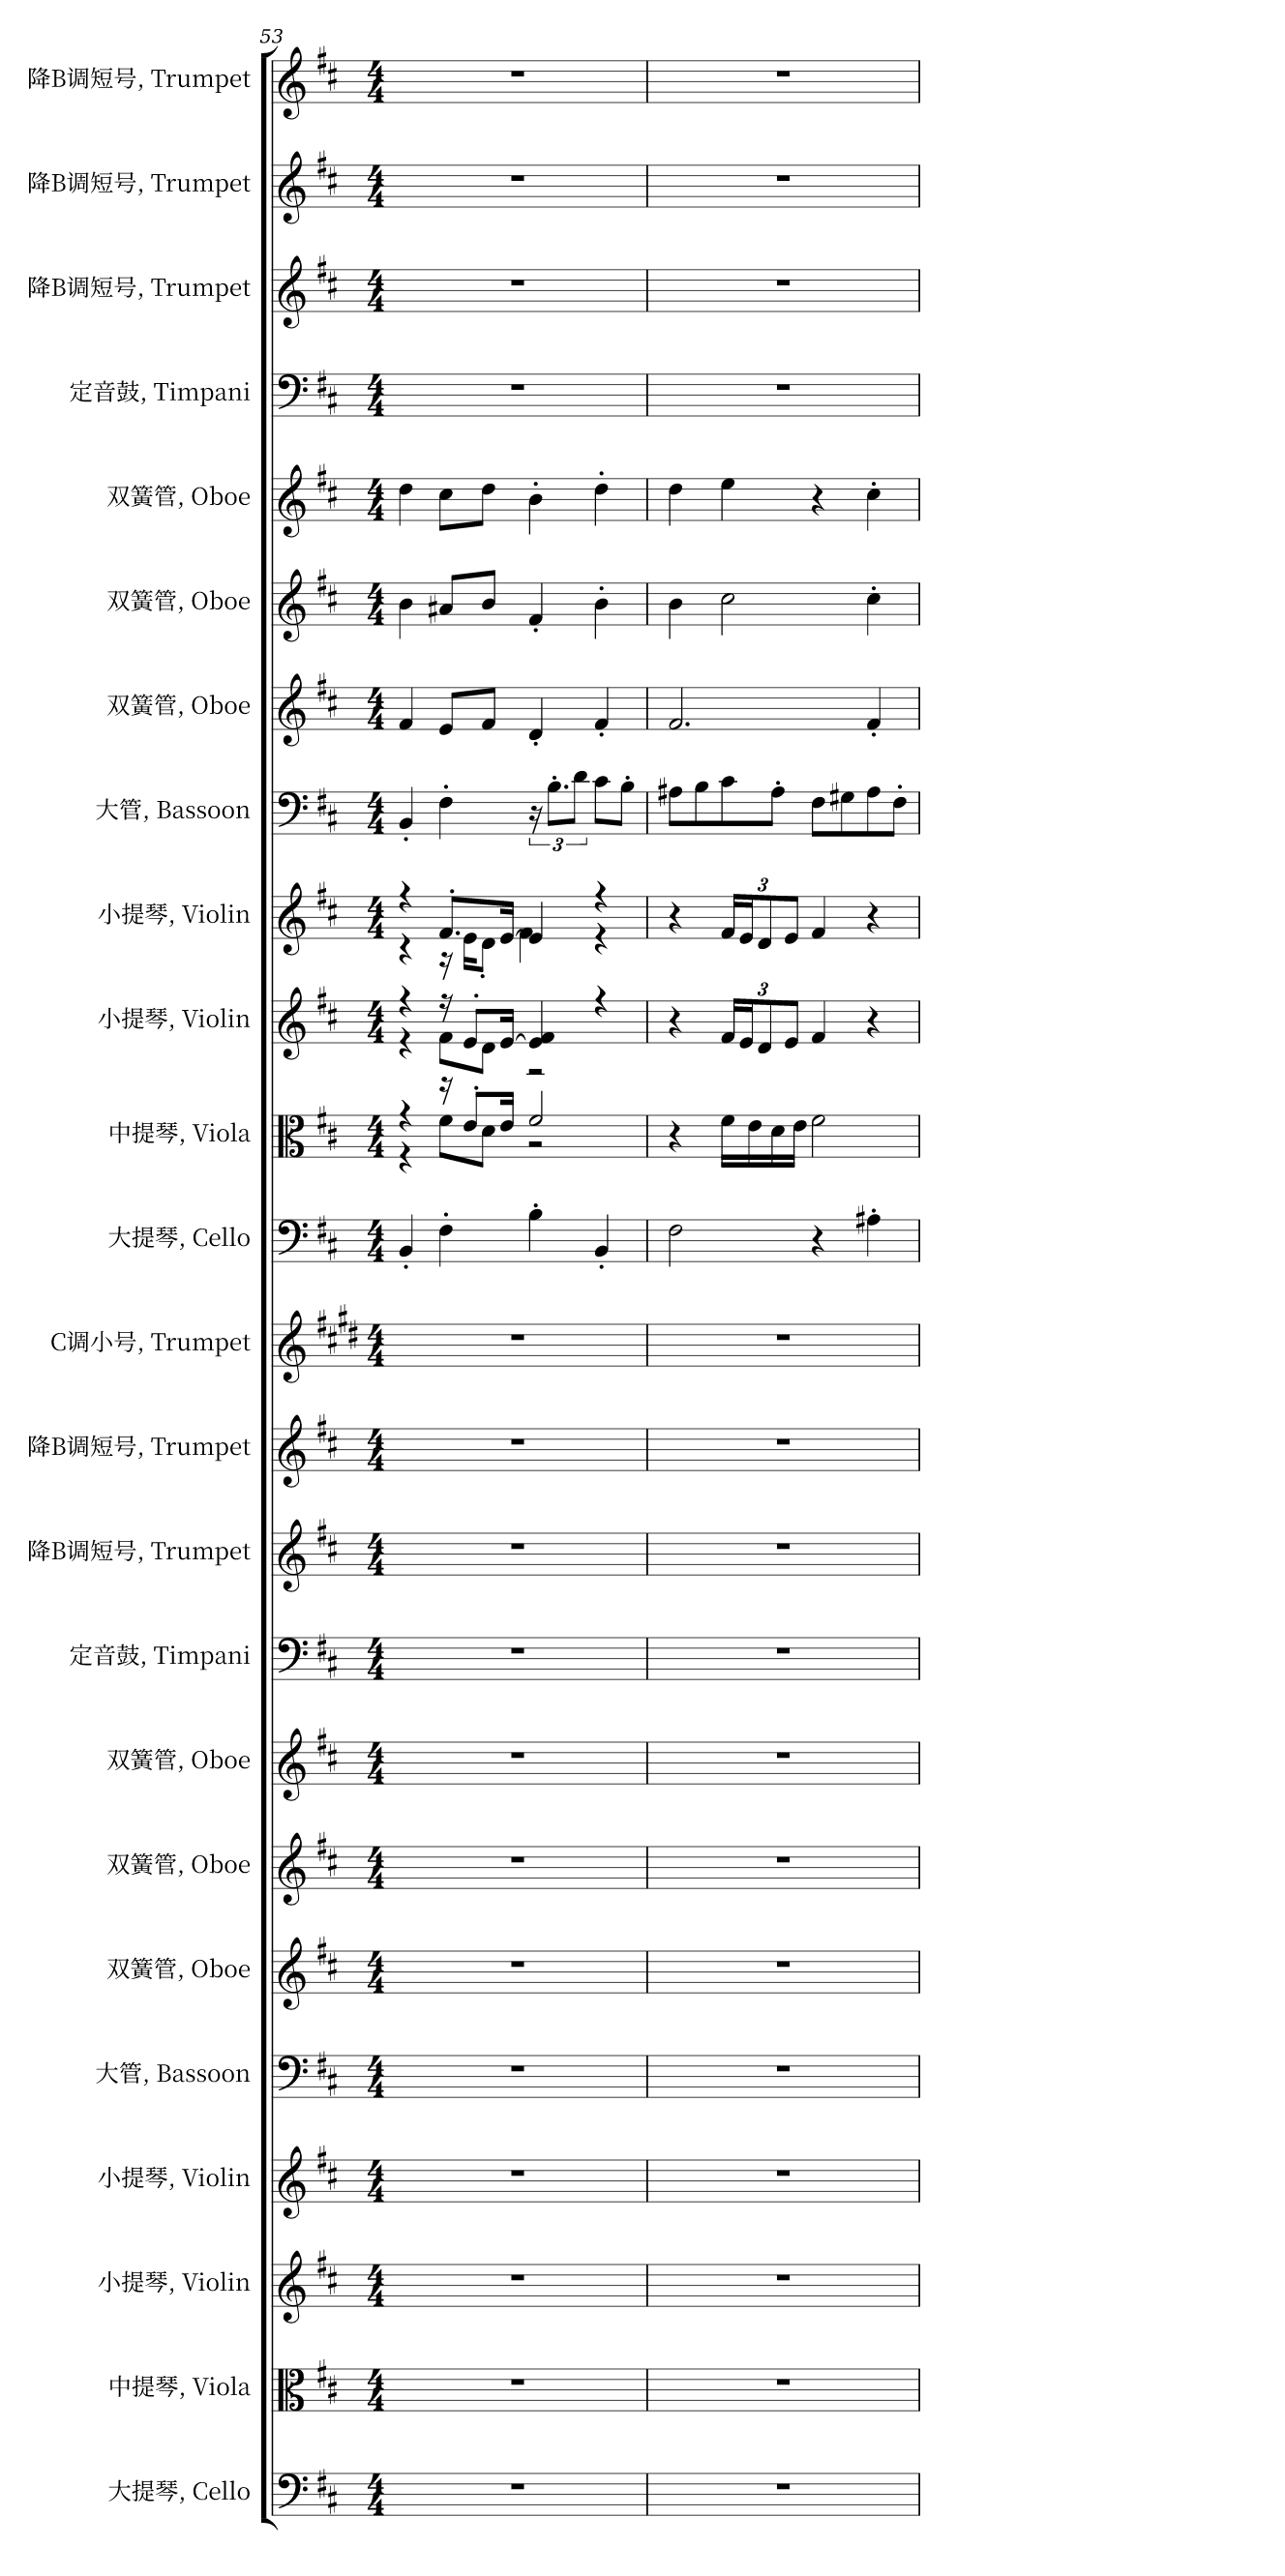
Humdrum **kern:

**kern	**kern	**kern	**kern	**kern	**kern	**kern	**kern	**kern	**kern	**kern	**kern	**kern	**kern	**kern	**kern	**kern	**kern	**kern	**kern	**kern	**kern	**kern	**kern
*part24	*part23	*part22	*part21	*part20	*part19	*part18	*part17	*part16	*part15	*part14	*part13	*part12	*part11	*part10	*part9	*part8	*part7	*part6	*part5	*part4	*part3	*part2	*part1
*staff24	*staff23	*staff22	*staff21	*staff20	*staff19	*staff18	*staff17	*staff16	*staff15	*staff14	*staff13	*staff12	*staff11	*staff10	*staff9	*staff8	*staff7	*staff6	*staff5	*staff4	*staff3	*staff2	*staff1
*I"大提琴, Cello	*I"中提琴, Viola	*I"小提琴, Violin	*I"小提琴, Violin	*I"大管, Bassoon	*I"双簧管, Oboe	*I"双簧管, Oboe	*I"双簧管, Oboe	*I"定音鼓, Timpani	*I"降B调短号, Trumpet	*I"降B调短号, Trumpet	*I"C调小号, Trumpet	*I"大提琴, Cello	*I"中提琴, Viola	*I"小提琴, Violin	*I"小提琴, Violin	*I"大管, Bassoon	*I"双簧管, Oboe	*I"双簧管, Oboe	*I"双簧管, Oboe	*I"定音鼓, Timpani	*I"降B调短号, Trumpet	*I"降B调短号, Trumpet	*I"降B调短号, Trumpet
*	*I'Vla.	*I'Vln.	*I'Vln.	*I'Bsn.	*I'Ob.	*I'Ob.	*I'Ob.	*I'Timp.	*	*	*I'C Tpt.	*	*I'Vla.	*I'Vln.	*I'Vln.	*I'Bsn.	*I'Ob.	*I'Ob.	*I'Ob.	*I'Timp.	*	*	*
*clefF4	*clefC3	*clefG2	*clefG2	*clefF4	*clefG2	*clefG2	*clefG2	*clefF4	*clefG2	*clefG2	*clefG2	*clefF4	*clefC3	*clefG2	*clefG2	*clefF4	*clefG2	*clefG2	*clefG2	*clefF4	*clefG2	*clefG2	*clefG2
*	*	*	*	*	*	*	*	*	*ITrd1c2	*ITrd1c2	*ITrd1c2	*	*	*	*	*	*	*	*	*	*ITrd1c2	*ITrd1c2	*ITrd1c2
*k[f#c#]	*k[f#c#]	*k[f#c#]	*k[f#c#]	*k[f#c#]	*k[f#c#]	*k[f#c#]	*k[f#c#]	*k[f#c#]	*k[]	*k[]	*k[f#c#]	*k[f#c#]	*k[f#c#]	*k[f#c#]	*k[f#c#]	*k[f#c#]	*k[f#c#]	*k[f#c#]	*k[f#c#]	*k[f#c#]	*k[]	*k[]	*k[]
*M4/4	*M4/4	*M4/4	*M4/4	*M4/4	*M4/4	*M4/4	*M4/4	*M4/4	*M4/4	*M4/4	*M4/4	*M4/4	*M4/4	*M4/4	*M4/4	*M4/4	*M4/4	*M4/4	*M4/4	*M4/4	*M4/4	*M4/4	*M4/4
=53	=53	=53	=53	=53	=53	=53	=53	=53	=53	=53	=53	=53	=53	=53	=53	=53	=53	=53	=53	=53	=53	=53	=53
*	*	*	*	*	*	*	*	*	*	*	*	*	*^	*^	*^	*	*	*	*	*	*	*	*
1r	1r	1r	1r	1r	1r	1r	1r	1r	1r	1r	1r	4BB'/	4r	4r	4r	4r	4r	4r	4BB'/	4f#/	4b\	4dd\	1r	1r	1r	1r
.	.	.	.	.	.	.	.	.	.	.	.	4F#'\	16r	8f#\L	16r	8f#\L	8.f#'/L	16r	4F#'\	8e/L	8a#X/L	8cc#\L	.	.	.	.
.	.	.	.	.	.	.	.	.	.	.	.	.	8e'/L	.	8e'/L	.	.	16e\KL	.	.	.	.	.	.	.	.
.	.	.	.	.	.	.	.	.	.	.	.	.	.	8d\J	.	8d\J	.	8d'\J	.	8f#/J	8b/J	8dd\J	.	.	.	.
.	.	.	.	.	.	.	.	.	.	.	.	.	16e/Jk	.	[16e/Jk	.	[16e/Jk	.	.	.	.	.	.	.	.	.
.	.	.	.	.	.	.	.	.	.	.	.	4B'\	2f#/	2r	4e/] 4f#/	2r	4e/]	4f#\	24r	4d'/	4f#'/	4b'\	.	.	.	.
.	.	.	.	.	.	.	.	.	.	.	.	.	.	.	.	.	.	.	12.B'\L	.	.	.	.	.	.	.
.	.	.	.	.	.	.	.	.	.	.	.	.	.	.	.	.	.	.	12d\J	.	.	.	.	.	.	.
.	.	.	.	.	.	.	.	.	.	.	.	4BB'/	.	.	4r	.	4r	4r	8c#\L	4f#'/	4b'\	4dd'\	.	.	.	.
.	.	.	.	.	.	.	.	.	.	.	.	.	.	.	.	.	.	.	8B'\J	.	.	.	.	.	.	.
*	*	*	*	*	*	*	*	*	*	*	*	*	*v	*v	*	*	*v	*v	*	*	*	*	*	*	*	*
*	*	*	*	*	*	*	*	*	*	*	*	*	*	*v	*v	*	*	*	*	*	*	*	*	*
=54	=54	=54	=54	=54	=54	=54	=54	=54	=54	=54	=54	=54	=54	=54	=54	=54	=54	=54	=54	=54	=54	=54	=54
1r	1r	1r	1r	1r	1r	1r	1r	1r	1r	1r	1r	2F#\	4r	4r	4r	8A#X\L	2.f#/	4b\	4dd\	1r	1r	1r	1r
.	.	.	.	.	.	.	.	.	.	.	.	.	.	.	.	8B\	.	.	.	.	.	.	.
*	*	*	*	*	*	*	*	*	*	*	*	*	*	*Xbrackettup	*Xbrackettup	*	*	*	*	*	*	*	*
.	.	.	.	.	.	.	.	.	.	.	.	.	16f#\LL	24f#/LL	24f#/LL	8c#\	.	2cc#\	4ee\	.	.	.	.
.	.	.	.	.	.	.	.	.	.	.	.	.	.	24e/J	24e/J	.	.	.	.	.	.	.	.
.	.	.	.	.	.	.	.	.	.	.	.	.	16e\	.	.	.	.	.	.	.	.	.	.
.	.	.	.	.	.	.	.	.	.	.	.	.	.	12d/	12d/	.	.	.	.	.	.	.	.
.	.	.	.	.	.	.	.	.	.	.	.	.	16d\	.	.	8A#'\J	.	.	.	.	.	.	.
.	.	.	.	.	.	.	.	.	.	.	.	.	.	12e/J	12e/J	.	.	.	.	.	.	.	.
.	.	.	.	.	.	.	.	.	.	.	.	.	16e\JJ	.	.	.	.	.	.	.	.	.	.
.	.	.	.	.	.	.	.	.	.	.	.	4r	2f#\	4f#/	4f#/	8F#\L	.	.	4r	.	.	.	.
.	.	.	.	.	.	.	.	.	.	.	.	.	.	.	.	8G#X\	.	.	.	.	.	.	.
.	.	.	.	.	.	.	.	.	.	.	.	4A#X'\	.	4r	4r	8A#\	4f#'/	4cc#'\	4cc#'\	.	.	.	.
.	.	.	.	.	.	.	.	.	.	.	.	.	.	.	.	8F#'\J	.	.	.	.	.	.	.
=	=	=	=	=	=	=	=	=	=	=	=	=	=	=	=	=	=	=	=	=	=	=	=
*-	*-	*-	*-	*-	*-	*-	*-	*-	*-	*-	*-	*-	*-	*-	*-	*-	*-	*-	*-	*-	*-	*-	*-
